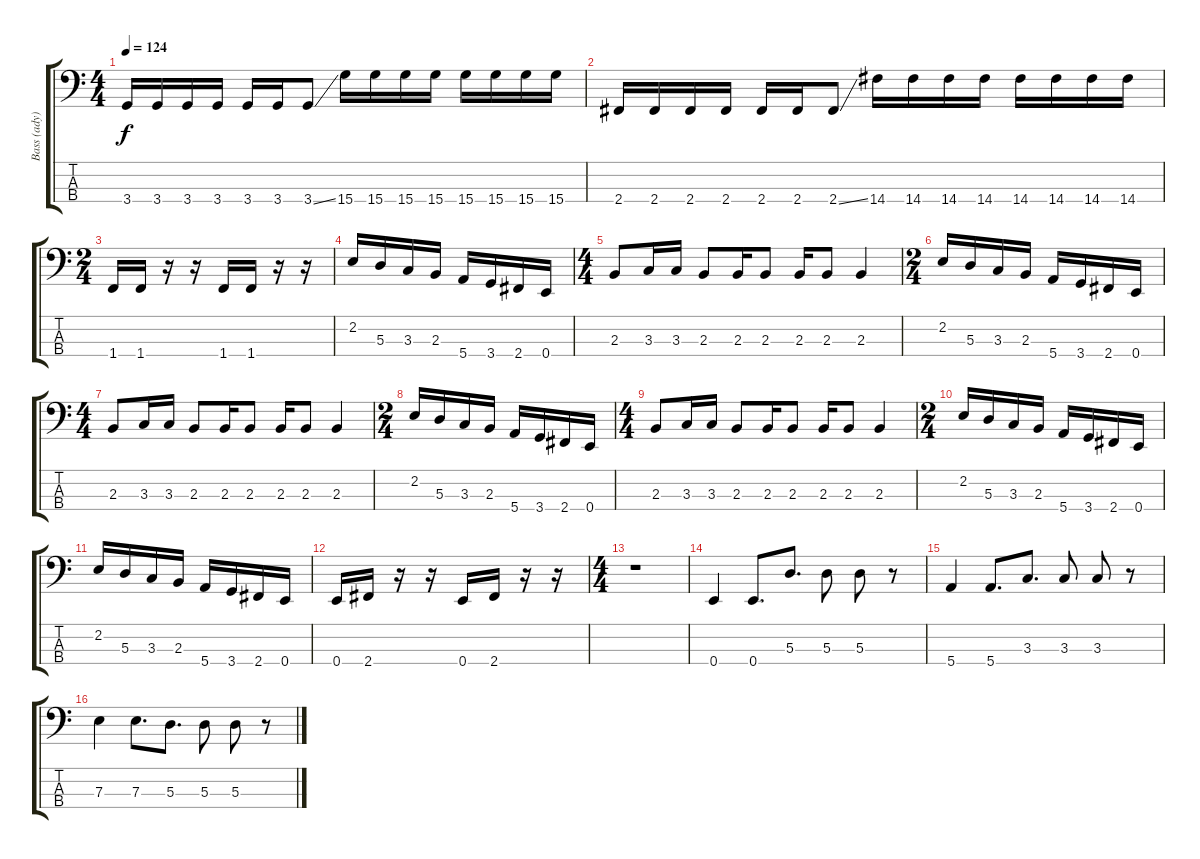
\track ("Bass (ady)" "Bass (ady)") {instrument electricbassfinger}
\staff {score tabs}
\tuning (G2 D2 A1 E1) {hide}
\ts (4 4)
\tempo 124
\clef f4
\ks c
3.4.16{dy f} 3.4.16 3.4.16 3.4.16 3.4.16 3.4.16 3.4{ss}.8 15.4.16 15.4.16 15.4.16 15.4.16 15.4.16 15.4.16 15.4.16 15.4.16 |
2.4.16 2.4.16 2.4.16 2.4.16 2.4.16 2.4.16 2.4{ss}.8 14.4.16 14.4.16 14.4.16 14.4.16 14.4.16 14.4.16 14.4.16 14.4.16 |
\ts (2 4)
1.4.16 1.4.16 r.16 r.16 1.4.16 1.4.16 r.16 r.16 |
2.2.16 5.3.16 3.3.16 2.3.16 5.4.16 3.4.16 2.4.16 0.4.16 |
\ts (4 4)
2.3.8 3.3.16 3.3.16 2.3.8 2.3.16 2.3.8 2.3.16 2.3.8 2.3.4 |
\ts (2 4)
2.2.16 5.3.16 3.3.16 2.3.16 5.4.16 3.4.16 2.4.16 0.4.16 |
\ts (4 4)
2.3.8 3.3.16 3.3.16 2.3.8 2.3.16 2.3.8 2.3.16 2.3.8 2.3.4 |
\ts (2 4)
2.2.16 5.3.16 3.3.16 2.3.16 5.4.16 3.4.16 2.4.16 0.4.16 |
\ts (4 4)
2.3.8 3.3.16 3.3.16 2.3.8 2.3.16 2.3.8 2.3.16 2.3.8 2.3.4 |
\ts (2 4)
2.2.16 5.3.16 3.3.16 2.3.16 5.4.16 3.4.16 2.4.16 0.4.16 |
2.2.16 5.3.16 3.3.16 2.3.16 5.4.16 3.4.16 2.4.16 0.4.16 |
0.4.16 2.4.16 r.16 r.16 0.4.16 2.4.16 r.16 r.16 |
\ts (4 4)
r.1 |
0.4.4 0.4.8{d} 5.3.8{d} 5.3.8 5.3.8 r.8 |
5.4.4 5.4.8{d} 3.3.8{d} 3.3.8 3.3.8 r.8 |
7.3.4 7.3.8{d} 5.3.8{d} 5.3.8 5.3.8 r.8
